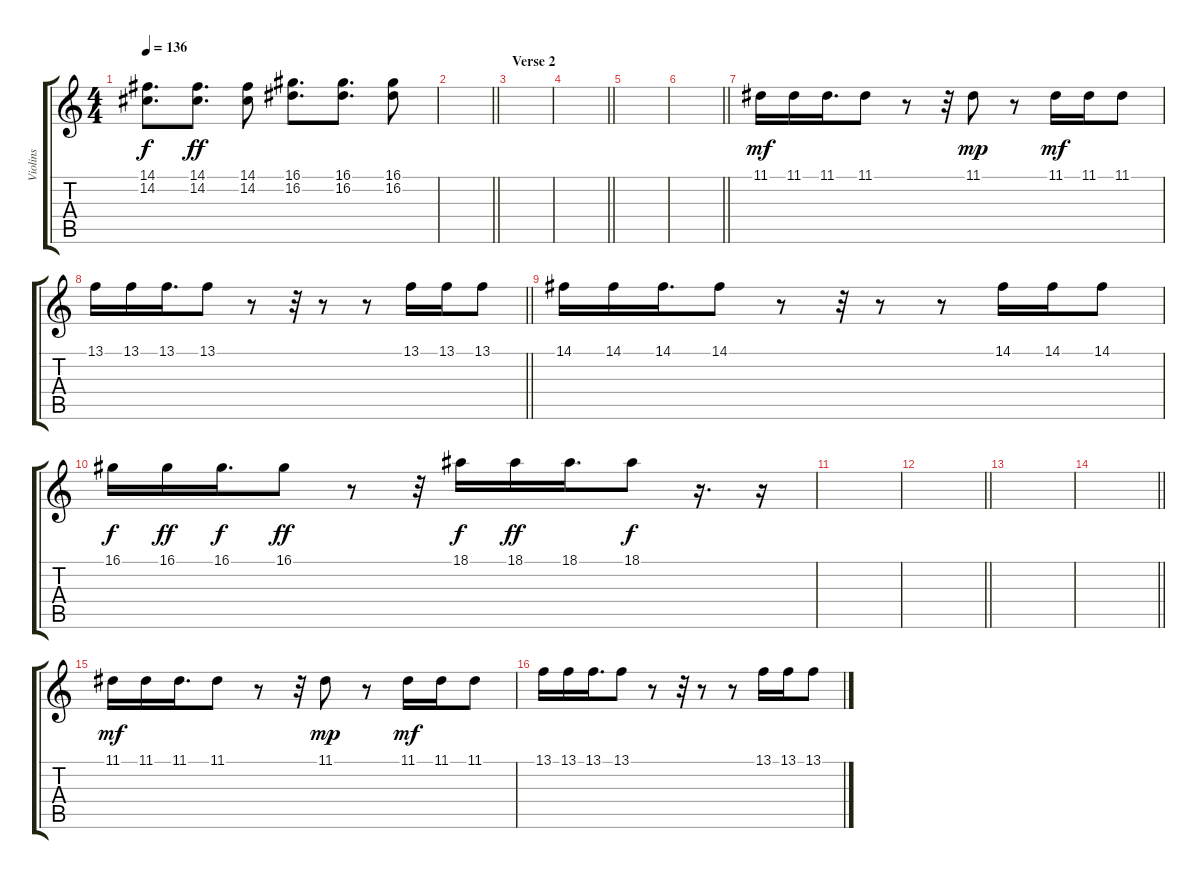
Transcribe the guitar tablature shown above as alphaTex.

\track ("Violins" "Violins") {instrument violin}
\staff {score tabs}
\tuning (E4 B3 G3 D3 A2 E2) {hide}
\ts (4 4)
\tempo 136
\clef g2
\ks c
(14.1 14.2).8{d dy f} (14.1 14.2).8{d dy ff} (14.1 14.2).8 (16.1 16.2).8{d} (16.1 16.2).8{d} (16.1 16.2).8 |
\barLineRight lightlight
|
\section ("" "Verse 2")
|
\barLineRight lightlight
|
|
\barLineRight lightlight
|
11.1.16{dy mf} 11.1.16 11.1.16{d} 11.1.8 r.8 r.32 11.1.8{dy mp} r.8 11.1.16{dy mf} 11.1.16 11.1.8 |
\barLineRight lightlight
13.1.16 13.1.16 13.1.16{d} 13.1.8 r.8 r.32 r.8 r.8 13.1.16 13.1.16 13.1.8 |
14.1.16 14.1.16 14.1.16{d} 14.1.8 r.8 r.32 r.8 r.8 14.1.16 14.1.16 14.1.8 |
16.1.16{dy f} 16.1.16{dy ff} 16.1.16{d dy f} 16.1.8{dy ff} r.8 r.32 18.1.16{dy f} 18.1.16{dy ff} 18.1.16{d} 18.1.8{dy f} r.16{d} r.16 |
|
\barLineRight lightlight
|
|
\barLineRight lightlight
|
11.1.16{dy mf} 11.1.16 11.1.16{d} 11.1.8 r.8 r.32 11.1.8{dy mp} r.8 11.1.16{dy mf} 11.1.16 11.1.8 |
13.1.16 13.1.16 13.1.16{d} 13.1.8 r.8 r.32 r.8 r.8 13.1.16 13.1.16 13.1.8
